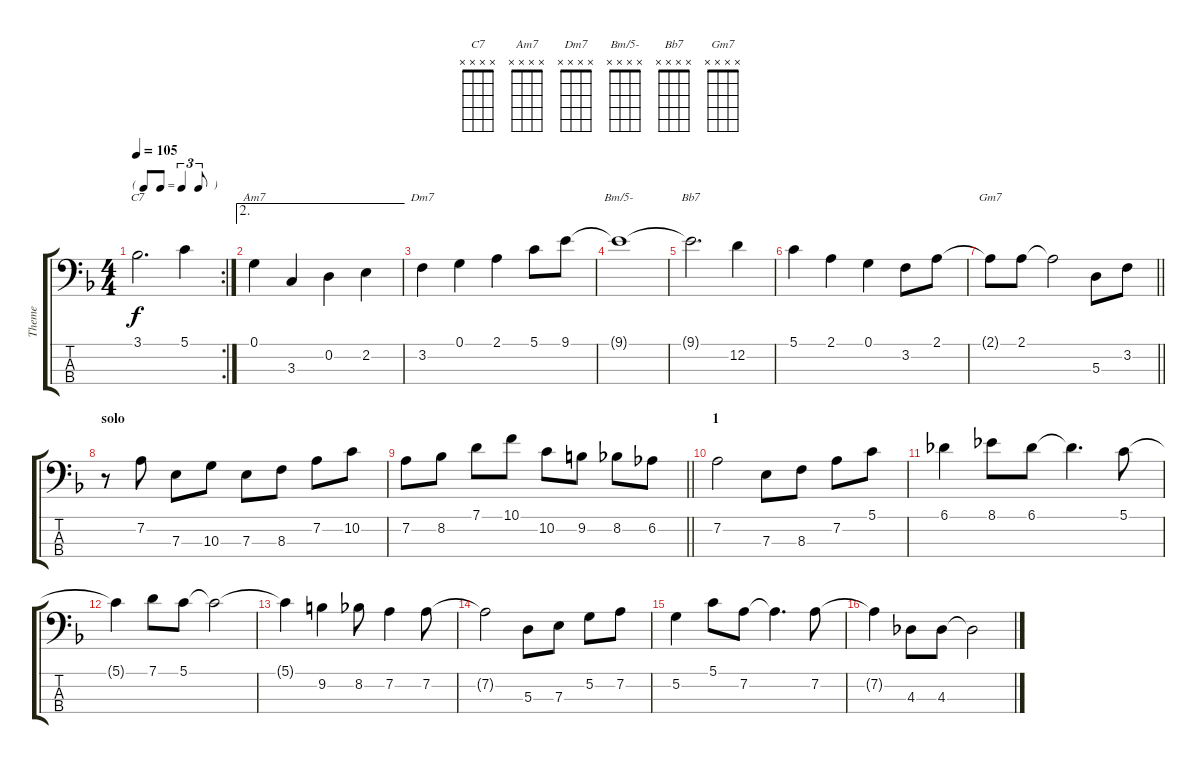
\track ("Theme" "Theme") {instrument electricbassfinger}
\staff {score tabs}
\tuning (G2 D2 A1 E1) {hide}
\chord ("C7" x x x x)
\chord ("Am7" x x x x)
\chord ("Dm7" x x x x)
\chord ("Bm/5-" x x x x)
\chord ("Bb7" x x x x)
\chord ("Gm7" x x x x)
\rc 2
\ts (4 4)
\tf triplet8th
\tempo 105
\clef f4
\ks dminor
3.1{t}.2{d ch "C7" dy f} 5.1.4 |
\ae 2
0.1.4{ch "Am7"} 3.3.4 0.2.4 2.2.4 |
3.2.4{ch "Dm7"} 0.1.4 2.1.4 5.1.8 9.1.8 |
9.1{t}.1{ch "Bm/5-"} |
9.1{t}.2{d ch "Bb7"} 12.2.4 |
5.1.4 2.1.4 0.1.4 3.2.8 2.1.8 |
\barLineRight lightlight
2.1{t}.8{ch "Gm7"} 2.1.8 2.1{t}.2 5.3.8 3.2.8 |
\section ("" "solo")
r.8 7.2.8 7.3.8 10.3.8 7.3.8 8.3.8 7.2.8 10.2.8 |
\barLineRight lightlight
7.2.8 8.2.8 7.1.8 10.1.8 10.2.8 9.2.8 8.2.8 6.2.8 |
\section ("" "1")
7.2.2 7.3.8 8.3.8 7.2.8 5.1.8 |
6.1.4 8.1.8 6.1.8 6.1{t}.4{d} 5.1.8 |
5.1{t}.4 7.1.8 5.1.8 5.1{t}.2 |
5.1{t}.4 9.2.4 8.2.8 7.2.4 7.2.8 |
7.2{t}.2 5.3.8 7.3.8 5.2.8 7.2.8 |
5.2.4 5.1.8 7.2.8 7.2{t}.4{d} 7.2.8 |
7.2{t}.4 4.3.8 4.3.8 4.3{t}.2
